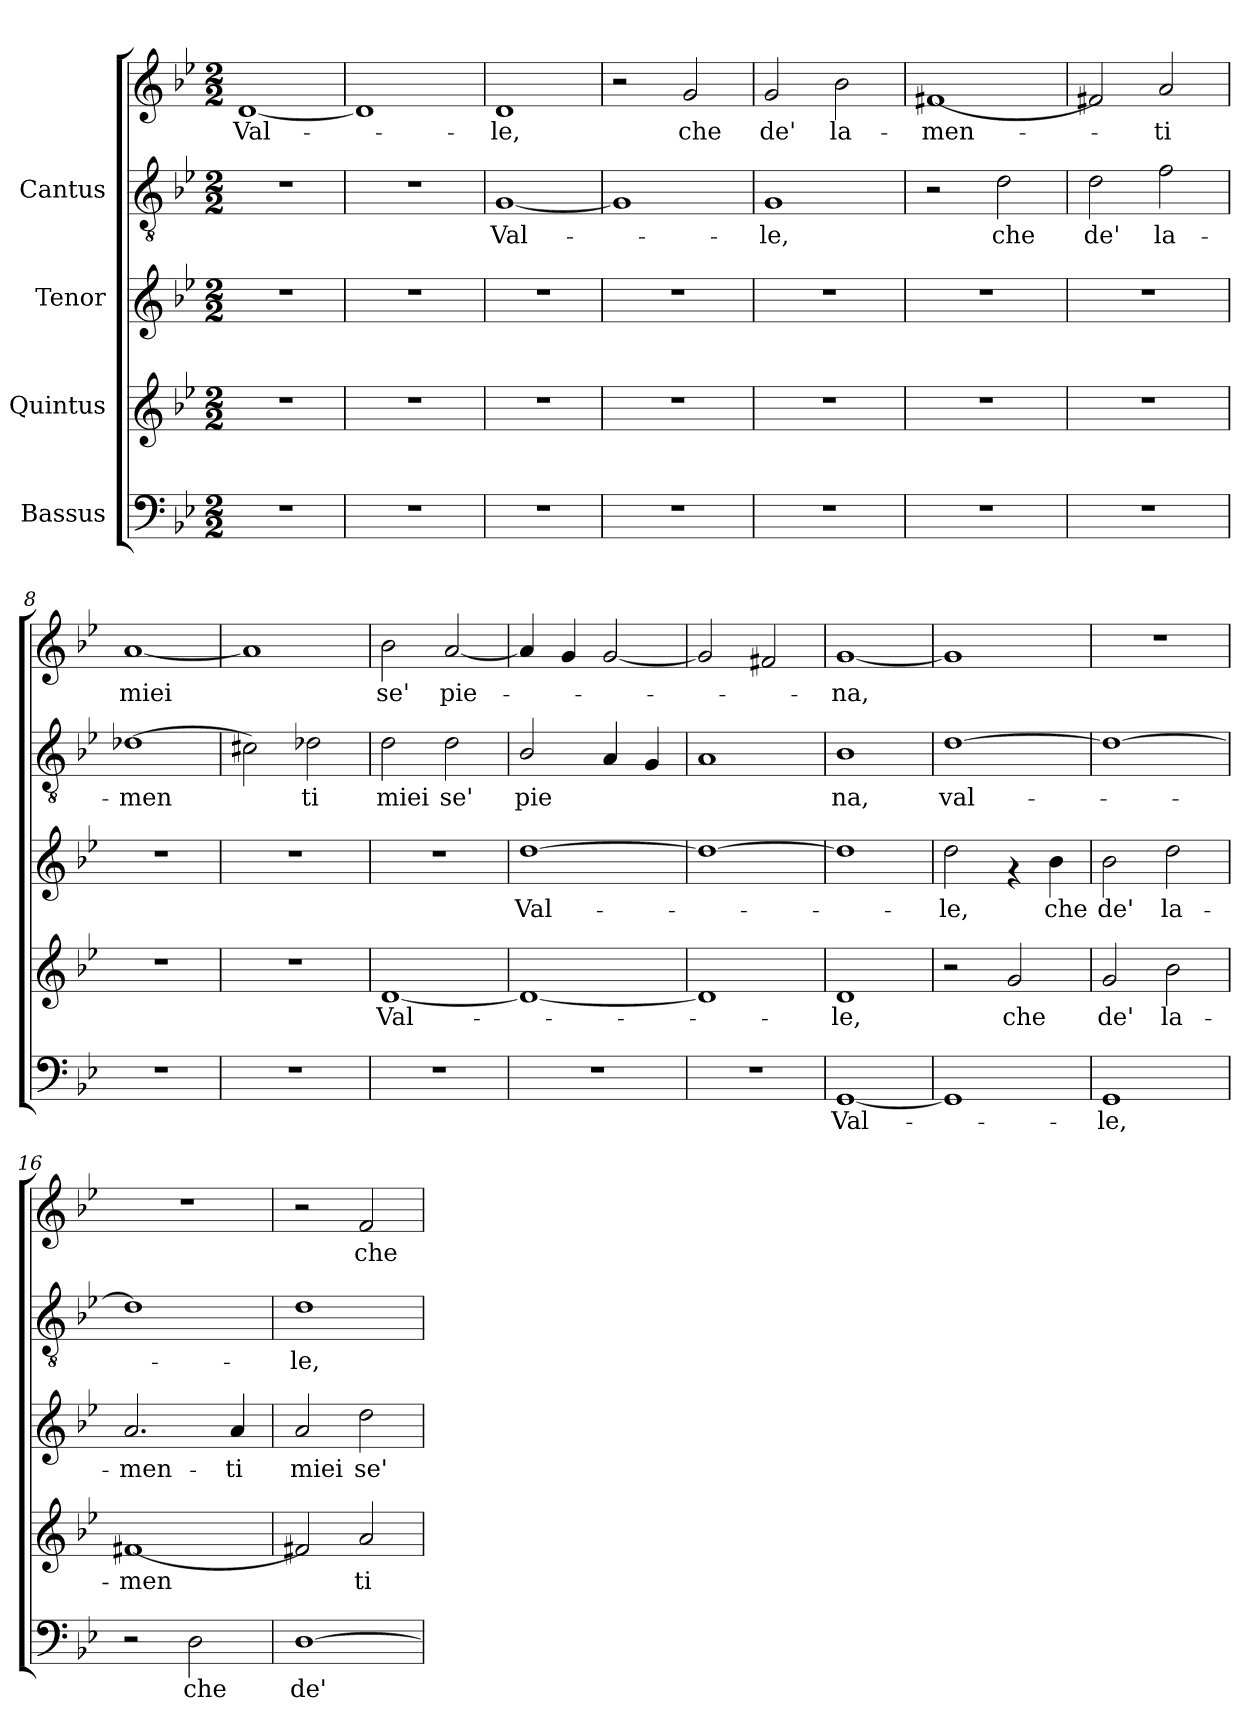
**kern	**text	**kern	**text	**kern	**text	**kern	**text	**kern	**text
*part4	*part4	*part3	*part3	*part2	*part2	*part1	*part1	*part1	*part1
*staff5	*staff5	*staff4	*staff4	*staff3	*staff3	*staff2	*staff2	*staff1	*staff1
*I"Bassus	*	*I"Quintus	*	*I"Tenor	*	*I"Cantus	*	*	*
!!LO:PB:g=z
*stria5	*	*stria5	*	*stria5	*	*stria5	*	*stria5	*
*clefF4	*	*clefG2	*	*clefG2	*	*clefGv2	*	*clefG2	*
*k[b-e-]	*	*k[b-e-]	*	*k[b-e-]	*	*k[b-e-]	*	*k[b-e-]	*
*B-:	*	*B-:	*	*B-:	*	*B-:	*	*B-:	*
*M2/2	*	*M2/2	*	*M2/2	*	*M2/2	*	*M2/2	*
*MM240	*	*MM240	*	*MM240	*	*MM240	*	*MM240	*
=1	=1	=1	=1	=1	=1	=1	=1	=1	=1
!	!	!	!	!	!	!	!	!	!LO:LY:b:cj
1r	.	1r	.	1r	.	1r	.	[<1d	Val-
=2	=2	=2	=2	=2	=2	=2	=2	=2	=2
1r	.	1r	.	1r	.	1r	.	1d]	.
=3	=3	=3	=3	=3	=3	=3	=3	=3	=3
!	!	!	!	!	!	!	!LO:LY:b:cj	!	!LO:LY:b:cj
1r	.	1r	.	1r	.	[<1G	Val-	1d	-le,
=4	=4	=4	=4	=4	=4	=4	=4	=4	=4
1r	.	1r	.	1r	.	1G]	.	2r	.
!	!	!	!	!	!	!	!	!	!LO:LY:b:cj
.	.	.	.	.	.	.	.	2g/	-che
=5	=5	=5	=5	=5	=5	=5	=5	=5	=5
!	!	!	!	!	!	!	!LO:LY:b:cj	!	!LO:LY:b:cj
1r	.	1r	.	1r	.	1G	-le,	2g/	de'
!	!	!	!	!	!	!	!	!	!LO:LY:b:cj
.	.	.	.	.	.	.	.	2b-\	la-
=6	=6	=6	=6	=6	=6	=6	=6	=6	=6
!	!	!	!	!	!	!	!	!	!LO:LY:b:cj
1r	.	1r	.	1r	.	2r	.	[<1f#X	men-
!	!	!	!	!	!	!	!LO:LY:b:cj	!	!
.	.	.	.	.	.	2d\	-che	.	.
=7	=7	=7	=7	=7	=7	=7	=7	=7	=7
!	!	!	!	!	!	!	!LO:LY:b:cj	!	!LO:LY:b:cj
1r	.	1r	.	1r	.	2d\	de'	2f#X/]	.
!	!	!	!	!	!	!	!LO:LY:b:cj	!	!LO:LY:b:cj
.	.	.	.	.	.	2f\	la-	2a/	ti
=8	=8	=8	=8	=8	=8	=8	=8	=8	=8
!	!	!	!	!	!	!	!LO:LY:b:cj	!	!LO:LY:b:cj
1r	.	1r	.	1r	.	[>1d-X	men-	[<1a	-miei
!!LO:LB:g=z
=9	=9	=9	=9	=9	=9	=9	=9	=9	=9
!	!	!	!	!	!	!	!LO:LY:b:cj	!	!
1r	.	1r	.	1r	.	2c#X\]	-	1a]	.
!	!	!	!	!	!	!	!LO:LY:b:cj	!	!
.	.	.	.	.	.	2d-X\	ti	.	.
=10	=10	=10	=10	=10	=10	=10	=10	=10	=10
!	!	!	!LO:LY:b:cj	!	!	!	!LO:LY:b:cj	!	!LO:LY:b:cj
1r	.	[<1d	Val-	1r	.	2d\	-miei	2b-\	se'
!	!	!	!	!	!	!	!LO:LY:b:cj	!	!LO:LY:b:cj
.	.	.	.	.	.	2d\	se'	[<2a/	pie-
=11	=11	=11	=11	=11	=11	=11	=11	=11	=11
!	!	!	!	!	!LO:LY:b:cj	!	!LO:LY:b:cj	!	!
1r	.	1d_<	.	[>1dd	Val-	2B-/	pie-	4a/]	.
.	.	.	.	.	.	.	.	4g/	.
!	!	!	!	!	!	!	!LO:LY:b:cj	!	!
.	.	.	.	.	.	4A/	--	[<2g/	.
!	!	!	!	!	!	!	!LO:LY:b:cj	!	!
.	.	.	.	.	.	4G/	--	.	.
=12	=12	=12	=12	=12	=12	=12	=12	=12	=12
1r	.	1d]	.	1dd_>	.	1A	.	2g/]	.
.	.	.	.	.	.	.	.	2f#X/	.
=13	=13	=13	=13	=13	=13	=13	=13	=13	=13
!	!LO:LY:b:cj	!	!LO:LY:b:cj	!	!	!	!LO:LY:b:cj	!	!LO:LY:b:cj
[<1GG	Val-	1d	-le,	1dd]	.	1B-	na,	[<1g	-na,
=14	=14	=14	=14	=14	=14	=14	=14	=14	=14
!	!	!	!	!	!LO:LY:b:cj	!	!LO:LY:b:cj	!	!
1GG]	.	2r	.	2dd\	-le,	[>1d	val-	1g]	.
!	!	!	!LO:LY:b:cj	!	!	!	!	!	!
.	.	2g/	che	4rf	.	.	.	.	.
!	!	!	!	!	!LO:LY:b:cj	!	!	!	!
.	.	.	.	4b-\	che	.	.	.	.
=15	=15	=15	=15	=15	=15	=15	=15	=15	=15
!	!LO:LY:b:cj	!	!LO:LY:b:cj	!	!LO:LY:b:cj	!	!	!	!
1GG	-le,	2g/	de'	2b-\	de'	1d_>	.	1r	.
!	!	!	!LO:LY:b:cj	!	!LO:LY:b:cj	!	!	!	!
.	.	2b-\	la-	2dd\	la-	.	.	.	.
!!LO:LB:g=z
=16	=16	=16	=16	=16	=16	=16	=16	=16	=16
!	!	!	!LO:LY:b:cj	!	!LO:LY:b:cj	!	!	!	!
2r	.	[<1f#X	-men-	2.a/	-men-	1d]	.	1r	.
!	!LO:LY:b:cj	!	!	!	!	!	!	!	!
2D\	che	.	.	.	.	.	.	.	.
!	!	!	!	!	!LO:LY:b:cj	!	!	!	!
.	.	.	.	4a/	-ti	.	.	.	.
=17	=17	=17	=17	=17	=17	=17	=17	=17	=17
!	!LO:LY:b:cj	!	!LO:LY:b:cj	!	!LO:LY:b:cj	!	!LO:LY:b:cj	!	!
[>1D	de'	2f#X/]	-	2a/	miei	1d	le,	2r	.
!	!	!	!LO:LY:b:cj	!	!LO:LY:b:cj	!	!	!	!LO:LY:b:cj
.	.	2a/	ti	2dd\	se'	.	.	2f/	-che
=	=	=	=	=	=	=	=	=	=
*-	*-	*-	*-	*-	*-	*-	*-	*-	*-
